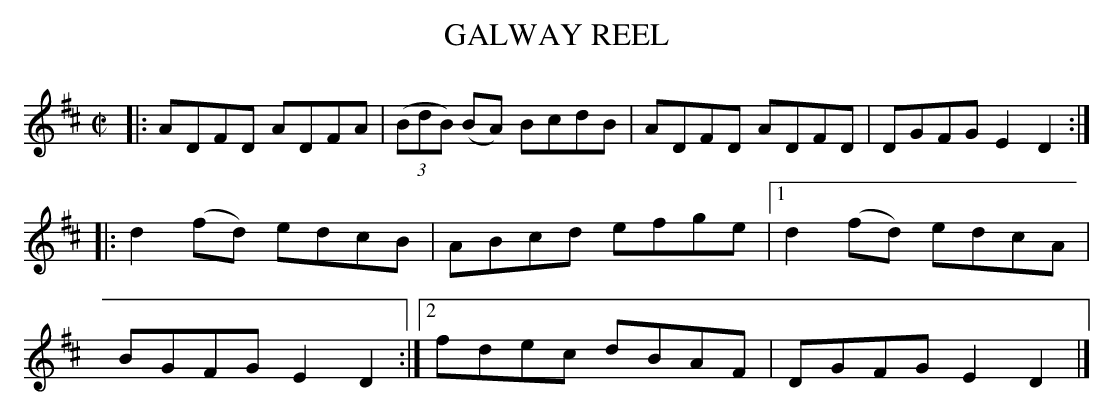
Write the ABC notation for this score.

X:1
T: GALWAY REEL
M: C|
L: 1/8
K: D
|:\
ADFD ADFA | (3(BdB) (BA) BcdB |\
ADFD ADFD | DGFG E2D2 ::\
d2(fd) edcB | ABcd efge |\
[1 d2(fd) edcA | BGFG E2D2 :|\
[2 fdec dBAF | DGFG E2D2 |]
